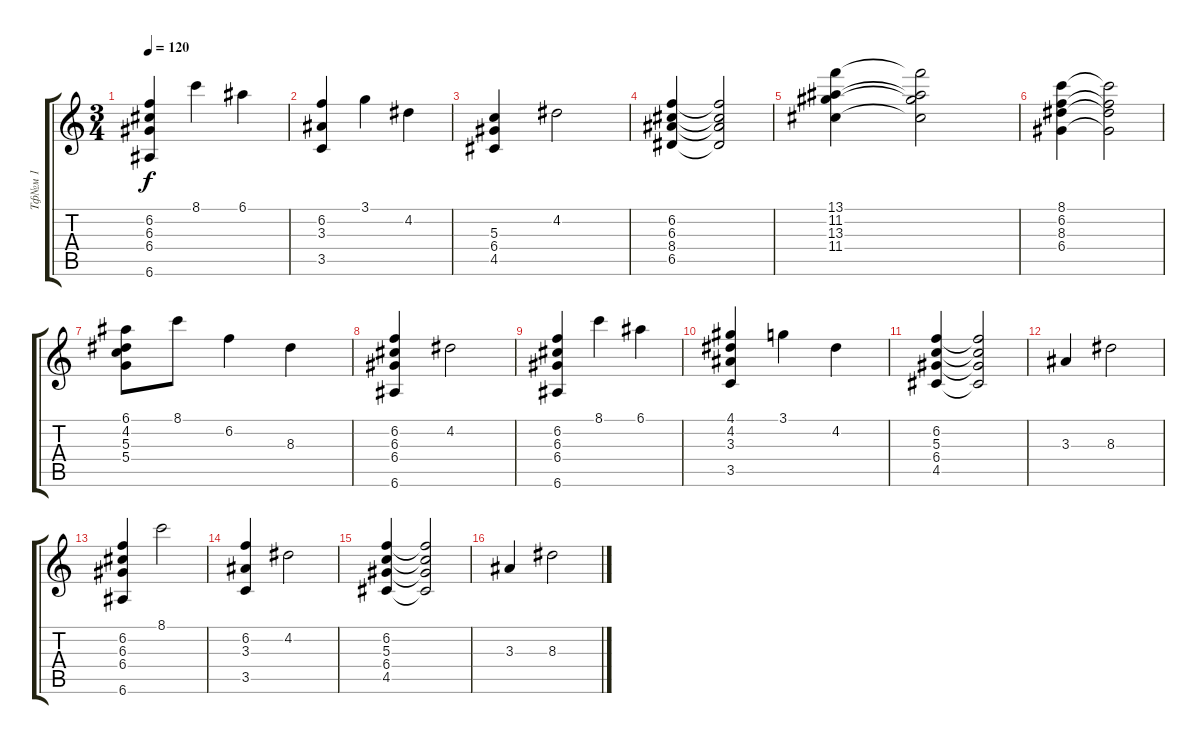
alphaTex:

\track ("Тф№м 1" "Тф№м 1") {instrument acousticguitarsteel}
\staff {score tabs}
\tuning (E4 B3 G3 D3 A2 E2) {hide}
\ts (3 4)
\tempo 120
\clef g2
\ks c
(6.2 6.3 6.4 6.6).4{dy f} 8.1.4 6.1.4 |
(6.2 3.3 3.5).4 3.1.4 4.2.4 |
(5.3 6.4 4.5).4 4.2.2 |
(6.2 6.3 8.4 6.5).4 (6.2{t} 6.3{t} 8.4{t} 6.5{t}).2 |
(13.1 11.2 13.3 11.4).4 (13.1{t} 11.2{t} 13.3{t} 11.4{t}).2 |
(8.1 6.2 8.3 6.4).4 (8.1{t} 6.2{t} 8.3{t} 6.4{t}).2 |
(6.1 4.2 5.3 5.4).8 8.1.8 6.2.4 8.3.4 |
(6.2 6.3 6.4 6.6).4 4.2.2 |
(6.2 6.3 6.4 6.6).4 8.1.4 6.1.4 |
(4.1 4.2 3.3 3.5).4 3.1.4 4.2.4 |
(6.2 5.3 6.4 4.5).4 (6.2{t} 5.3{t} 6.4{t} 4.5{t}).2 |
3.3.4 8.3.2 |
(6.2 6.3 6.4 6.6).4 8.1.2 |
(6.2 3.3 3.5).4 4.2.2 |
(6.2 5.3 6.4 4.5).4 (6.2{t} 5.3{t} 6.4{t} 4.5{t}).2 |
3.3.4 8.3.2
